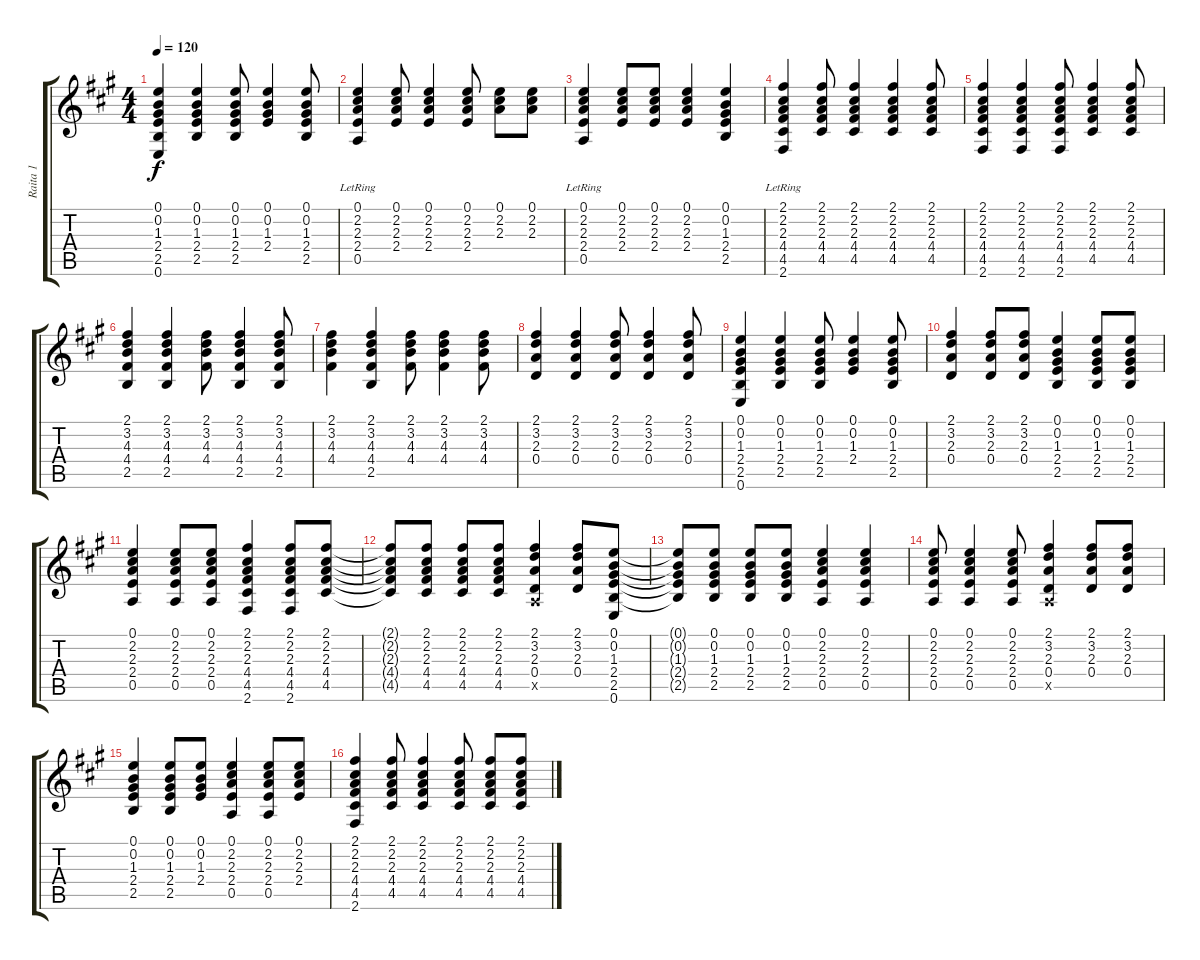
\track ("Raita 1" "Raita 1") {instrument acousticguitarnylon}
\staff {score tabs}
\tuning (E4 B3 G3 D3 A2 E2) {hide}
\ts (4 4)
\tempo 120
\clef g2
\ks f#minor
(0.1 0.2 1.3 2.4 2.5 0.6).4{dy f} (0.1 0.2 1.3 2.4 2.5).4 (0.1 0.2 1.3 2.4 2.5).8 (0.1 0.2 1.3 2.4).4 (0.1 0.2 1.3 2.4 2.5).8 |
(0.1 2.2 2.3 2.4 0.5{lr}).4 (0.1 2.2 2.3 2.4).8 (0.1 2.2 2.3 2.4).4 (0.1 2.2 2.3 2.4).8 (0.1 2.2 2.3).8 (0.1 2.2 2.3).8 |
(0.1 2.2 2.3 2.4 0.5{lr}).4 (0.1 2.2 2.3 2.4).8 (0.1 2.2 2.3 2.4).8 (0.1 2.2 2.3 2.4).4 (0.1 0.2 1.3 2.4 2.5).4 |
(2.1{lr} 2.2 2.3 4.4 4.5 2.6{lr}).4 (2.1 2.2 2.3 4.4 4.5).8 (2.1 2.2 2.3 4.4 4.5).4 (2.1 2.2 2.3 4.4 4.5).4 (2.1 2.2 2.3 4.4 4.5).8 |
(2.1 2.2 2.3 4.4 4.5 2.6).4 (2.1 2.2 2.3 4.4 4.5 2.6).4 (2.1 2.2 2.3 4.4 4.5 2.6).8 (2.1 2.2 2.3 4.4 4.5).4 (2.1 2.2 2.3 4.4 4.5).8 |
(2.1 3.2 4.3 4.4 2.5).4 (2.1 3.2 4.3 4.4 2.5).4 (2.1 3.2 4.3 4.4).8 (2.1 3.2 4.3 4.4 2.5).4 (2.1 3.2 4.3 4.4 2.5).8 |
(2.1 3.2 4.3 4.4).4 (2.1 3.2 4.3 4.4 2.5).4 (2.1 3.2 4.3 4.4).8 (2.1 3.2 4.3 4.4).4 (2.1 3.2 4.3 4.4).8 |
(2.1 3.2 2.3 0.4).4 (2.1 3.2 2.3 0.4).4 (2.1 3.2 2.3 0.4).8 (2.1 3.2 2.3 0.4).4 (2.1 3.2 2.3 0.4).8 |
(0.1 0.2 1.3 2.4 2.5 0.6).4 (0.1 0.2 1.3 2.4 2.5).4 (0.1 0.2 1.3 2.4 2.5).8 (0.1 0.2 1.3 2.4).4 (0.1 0.2 1.3 2.4 2.5).8 |
(2.1 3.2 2.3 0.4).4 (2.1 3.2 2.3 0.4).8 (2.1 3.2 2.3 0.4).8 (0.1 0.2 1.3 2.4 2.5).4 (0.1 0.2 1.3 2.4 2.5).8 (0.1 0.2 1.3 2.4 2.5).8 |
(0.1 2.2 2.3 2.4 0.5).4 (0.1 2.2 2.3 2.4 0.5).8 (0.1 2.2 2.3 2.4 0.5).8 (2.1 2.2 2.3 4.4 4.5 2.6).4 (2.1 2.2 2.3 4.4 4.5 2.6).8 (2.1 2.2 2.3 4.4 4.5).8 |
(2.1{t} 2.2{t} 2.3{t} 4.4{t} 4.5{t}).8 (2.1 2.2 2.3 4.4 4.5).8 (2.1 2.2 2.3 4.4 4.5).8 (2.1 2.2 2.3 4.4 4.5).8 (2.1 3.2 2.3 0.4 0.5{x}).4 (2.1 3.2 2.3 0.4).8 (0.1 0.2 1.3 2.4 2.5 0.6).8 |
(0.1{t} 0.2{t} 1.3{t} 2.4{t} 2.5{t}).8 (0.1 0.2 1.3 2.4 2.5).8 (0.1 0.2 1.3 2.4 2.5).8 (0.1 0.2 1.3 2.4 2.5).8 (0.1 2.2 2.3 2.4 0.5).4 (0.1 2.2 2.3 2.4 0.5).4 |
(0.1 2.2 2.3 2.4 0.5).8 (0.1 2.2 2.3 2.4 0.5).4 (0.1 2.2 2.3 2.4 0.5).8 (2.1 3.2 2.3 0.4 0.5{x}).4 (2.1 3.2 2.3 0.4).8 (2.1 3.2 2.3 0.4).8 |
(0.1 0.2 1.3 2.4 2.5).4 (0.1 0.2 1.3 2.4 2.5).8 (0.1 0.2 1.3 2.4).8 (0.1 2.2 2.3 2.4 0.5).4 (0.1 2.2 2.3 2.4 0.5).8 (0.1 2.2 2.3 2.4).8 |
(2.1 2.2 2.3 4.4 4.5 2.6).4 (2.1 2.2 2.3 4.4 4.5).8 (2.1 2.2 2.3 4.4 4.5).4 (2.1 2.2 2.3 4.4 4.5).8 (2.1 2.2 2.3 4.4 4.5).8 (2.1 2.2 2.3 4.4 4.5).8
